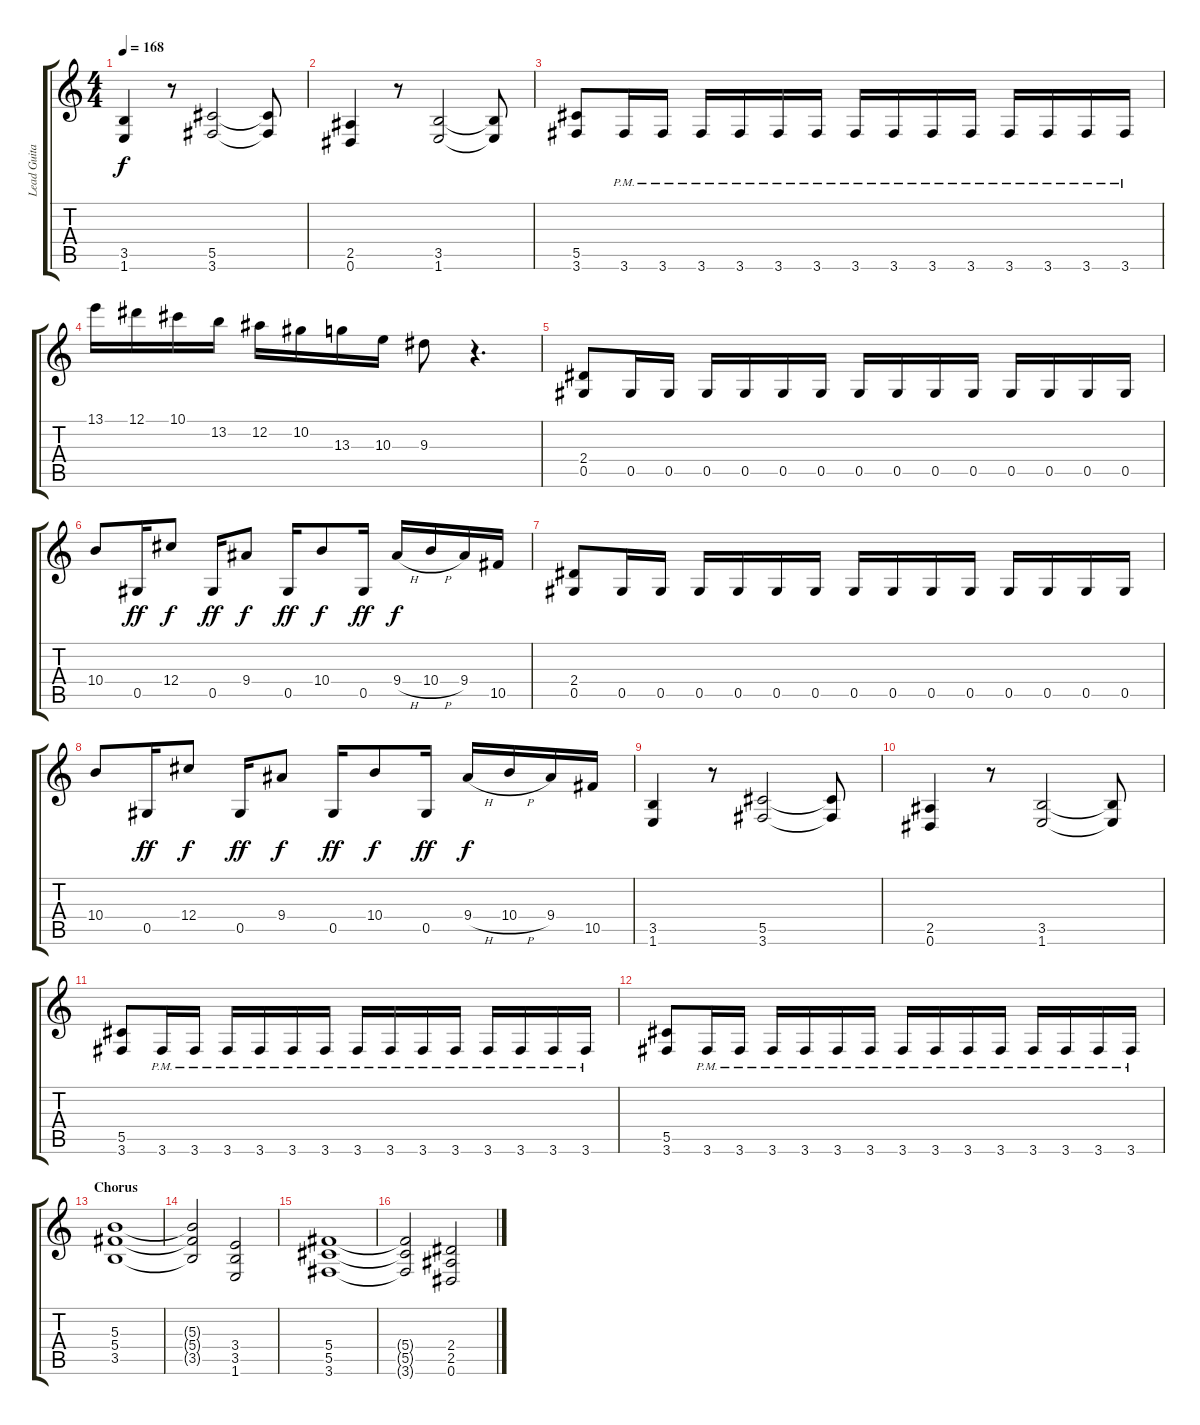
\track ("Lead Guitar" "Lead Guita") {instrument distortionguitar}
\staff {score tabs}
\tuning (Eb4 Bb3 Gb3 Db3 Ab2 Eb2) {hide}
\ts (4 4)
\tempo 168
\clef g2
\ks c
(3.5 1.6).4{dy f} r.8 (5.5 3.6).2 (5.5{t} 3.6{t}).8 |
(2.5 0.6).4 r.8 (3.5 1.6).2 (3.5{t} 1.6{t}).8 |
(5.5 3.6).8 3.6{pm}.16 3.6{pm}.16 3.6{pm}.16 3.6{pm}.16 3.6{pm}.16 3.6{pm}.16 3.6{pm}.16 3.6{pm}.16 3.6{pm}.16 3.6{pm}.16 3.6{pm}.16 3.6{pm}.16 3.6{pm}.16 3.6{pm}.16 |
13.1.16 12.1.16 10.1.16 13.2.16 12.2.16 10.2.16 13.3.16 10.3.16 9.3.8 r.4{d} |
(2.4 0.5).8 0.5.16 0.5.16 0.5.16 0.5.16 0.5.16 0.5.16 0.5.16 0.5.16 0.5.16 0.5.16 0.5.16 0.5.16 0.5.16 0.5.16 |
10.4.8 0.5.16{dy ff} 12.4.8{dy f} 0.5.16{dy ff} 9.4.8{dy f} 0.5.16{dy ff} 10.4.8{dy f} 0.5.16{dy ff} 9.4{h}.16{dy f} 10.4{h}.16 9.4.16 10.5.16 |
(2.4 0.5).8 0.5.16 0.5.16 0.5.16 0.5.16 0.5.16 0.5.16 0.5.16 0.5.16 0.5.16 0.5.16 0.5.16 0.5.16 0.5.16 0.5.16 |
10.4.8 0.5.16{dy ff} 12.4.8{dy f} 0.5.16{dy ff} 9.4.8{dy f} 0.5.16{dy ff} 10.4.8{dy f} 0.5.16{dy ff} 9.4{h}.16{dy f} 10.4{h}.16 9.4.16 10.5.16 |
(3.5 1.6).4 r.8 (5.5 3.6).2 (5.5{t} 3.6{t}).8 |
(2.5 0.6).4 r.8 (3.5 1.6).2 (3.5{t} 1.6{t}).8 |
(5.5 3.6).8 3.6{pm}.16 3.6{pm}.16 3.6{pm}.16 3.6{pm}.16 3.6{pm}.16 3.6{pm}.16 3.6{pm}.16 3.6{pm}.16 3.6{pm}.16 3.6{pm}.16 3.6{pm}.16 3.6{pm}.16 3.6{pm}.16 3.6{pm}.16 |
(5.5 3.6).8 3.6{pm}.16 3.6{pm}.16 3.6{pm}.16 3.6{pm}.16 3.6{pm}.16 3.6{pm}.16 3.6{pm}.16 3.6{pm}.16 3.6{pm}.16 3.6{pm}.16 3.6{pm}.16 3.6{pm}.16 3.6{pm}.16 3.6{pm}.16 |
\section ("" "Chorus")
(5.3 5.4 3.5).1 |
(5.3{t} 5.4{t} 3.5{t}).2 (3.4 3.5 1.6).2 |
(5.4 5.5 3.6).1 |
(5.4{t} 5.5{t} 3.6{t}).2 (2.4 2.5 0.6).2
